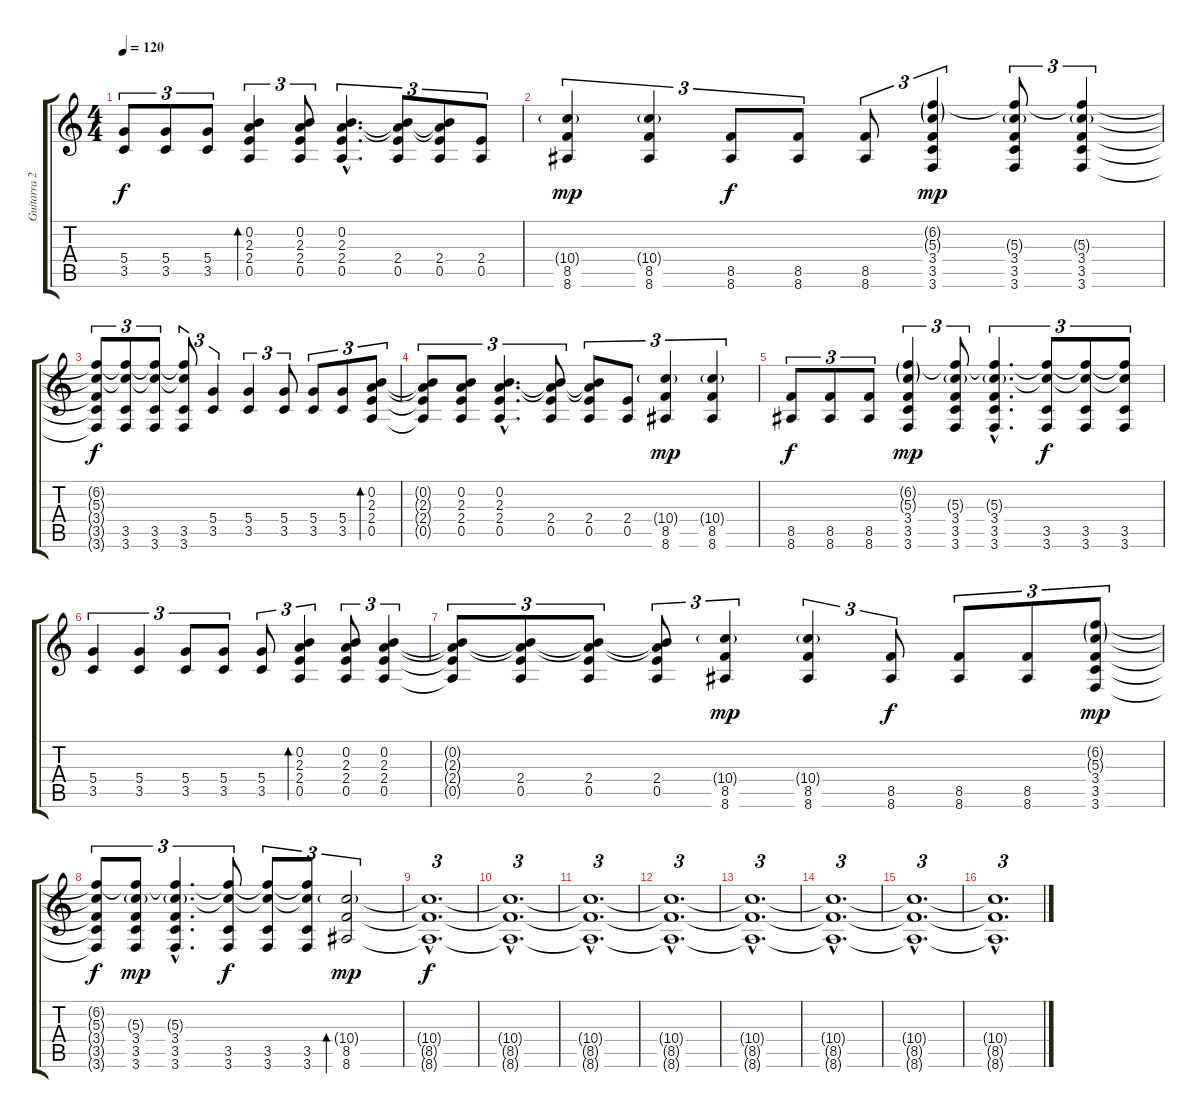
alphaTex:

\track ("Guitarra 2" "Guitarra 2") {instrument distortionguitar}
\staff {score tabs}
\tuning (E4 B3 G3 D3 A2 D2) {hide}
\ts (4 4)
\tempo 120
\clef g2
\ks c
(5.4 3.5).8{tu (3 2) dy f} (5.4 3.5).8{tu (3 2)} (5.4 3.5).8{tu (3 2)} (0.2 2.3 2.4 0.5).4{tu (3 2) bd 60} (0.2 2.3 2.4 0.5).8{tu (3 2)} (0.2{hac} 2.3{hac} 2.4{hac} 0.5{hac}).4{d tu (3 2)} (0.2{t} 2.3{t} 2.4 0.5).8{tu (3 2)} (0.2{t} 2.3{t} 2.4 0.5).8{tu (3 2)} (2.4 0.5).8{tu (3 2)} |
(10.4{g} 8.5 8.6).4{tu (3 2) dy mp} (10.4{g} 8.5 8.6).4{tu (3 2)} (8.5 8.6).8{tu (3 2) dy f} (8.5 8.6).8{tu (3 2)} (8.5 8.6).8{tu (3 2)} (6.2{g} 5.3{g} 3.4 3.5 3.6).4{tu (3 2) dy mp} (6.2{t} 5.3{g} 3.4 3.5 3.6).8{tu (3 2)} (6.2{t} 5.3{g} 3.4 3.5 3.6).4{tu (3 2)} |
(6.2{t} 5.3{t} 3.4{t} 3.5{t} 3.6{t}).8{tu (3 2) dy f} (6.2{t} 5.3{t} 3.5 3.6).8{tu (3 2)} (6.2{t} 5.3{t} 3.5 3.6).8{tu (3 2)} (6.2{t} 5.3{t} 3.5 3.6).8{tu (3 2)} (5.4 3.5).4{tu (3 2)} (5.4 3.5).4{tu (3 2)} (5.4 3.5).8{tu (3 2)} (5.4 3.5).8{tu (3 2)} (5.4 3.5).8{tu (3 2)} (0.2 2.3 2.4 0.5).8{tu (3 2) bd 60} |
(0.2{t} 2.3{t} 2.4{t} 0.5{t}).8{tu (3 2)} (0.2 2.3 2.4 0.5).8{tu (3 2)} (0.2{hac} 2.3{hac} 2.4{hac} 0.5{hac}).4{d tu (3 2)} (0.2{t} 2.3{t} 2.4 0.5).8{tu (3 2)} (0.2{t} 2.3{t} 2.4 0.5).8{tu (3 2)} (2.4 0.5).8{tu (3 2)} (10.4{g} 8.5 8.6).4{tu (3 2) dy mp} (10.4{g} 8.5 8.6).4{tu (3 2)} |
(8.5 8.6).8{tu (3 2) dy f} (8.5 8.6).8{tu (3 2)} (8.5 8.6).8{tu (3 2)} (6.2{g} 5.3{g} 3.4 3.5 3.6).4{tu (3 2) dy mp} (6.2{t} 5.3{g} 3.4 3.5 3.6).8{tu (3 2)} (6.2{hac t} 5.3{g hac} 3.4{hac} 3.5{hac} 3.6{hac}).4{d tu (3 2)} (6.2{t} 5.3{t} 3.5 3.6).8{tu (3 2) dy f} (6.2{t} 5.3{t} 3.5 3.6).8{tu (3 2)} (6.2{t} 5.3{t} 3.5 3.6).8{tu (3 2)} |
(5.4 3.5).4{tu (3 2)} (5.4 3.5).4{tu (3 2)} (5.4 3.5).8{tu (3 2)} (5.4 3.5).8{tu (3 2)} (5.4 3.5).8{tu (3 2)} (0.2 2.3 2.4 0.5).4{tu (3 2) bd 60} (0.2 2.3 2.4 0.5).8{tu (3 2)} (0.2 2.3 2.4 0.5).4{tu (3 2)} |
(0.2{t} 2.3{t} 2.4{t} 0.5{t}).8{tu (3 2)} (0.2{t} 2.3{t} 2.4 0.5).8{tu (3 2)} (0.2{t} 2.3{t} 2.4 0.5).8{tu (3 2)} (0.2{t} 2.3{t} 2.4 0.5).8{tu (3 2)} (10.4{g} 8.5 8.6).4{tu (3 2) dy mp} (10.4{g} 8.5 8.6).4{tu (3 2)} (8.5 8.6).8{tu (3 2) dy f} (8.5 8.6).8{tu (3 2)} (8.5 8.6).8{tu (3 2)} (6.2{g} 5.3{g} 3.4 3.5 3.6).8{tu (3 2) dy mp} |
(6.2{t} 5.3{t} 3.4{t} 3.5{t} 3.6{t}).8{tu (3 2) dy f} (6.2{t} 5.3{g} 3.4 3.5 3.6).8{tu (3 2) dy mp} (6.2{hac t} 5.3{g hac} 3.4{hac} 3.5{hac} 3.6{hac}).4{d tu (3 2)} (6.2{t} 5.3{t} 3.5 3.6).8{tu (3 2) dy f} (6.2{t} 5.3{t} 3.5 3.6).8{tu (3 2)} (6.2{t} 5.3{t} 3.5 3.6).8{tu (3 2)} (10.4{g} 8.5 8.6).2{tu (3 2) bd 240 dy mp} |
(10.4{hac t} 8.5{hac t} 8.6{hac t}).1{d tu (3 2) dy f volume 14} |
(10.4{hac t} 8.5{hac t} 8.6{hac t}).1{d tu (3 2) volume 12} |
(10.4{hac t} 8.5{hac t} 8.6{hac t}).1{d tu (3 2) volume 10} |
(10.4{hac t} 8.5{hac t} 8.6{hac t}).1{d tu (3 2) volume 8} |
(10.4{hac t} 8.5{hac t} 8.6{hac t}).1{d tu (3 2) volume 6} |
(10.4{hac t} 8.5{hac t} 8.6{hac t}).1{d tu (3 2) volume 4} |
(10.4{hac t} 8.5{hac t} 8.6{hac t}).1{d tu (3 2) volume 3} |
(10.4{hac t} 8.5{hac t} 8.6{hac t}).1{d tu (3 2) volume 2}
